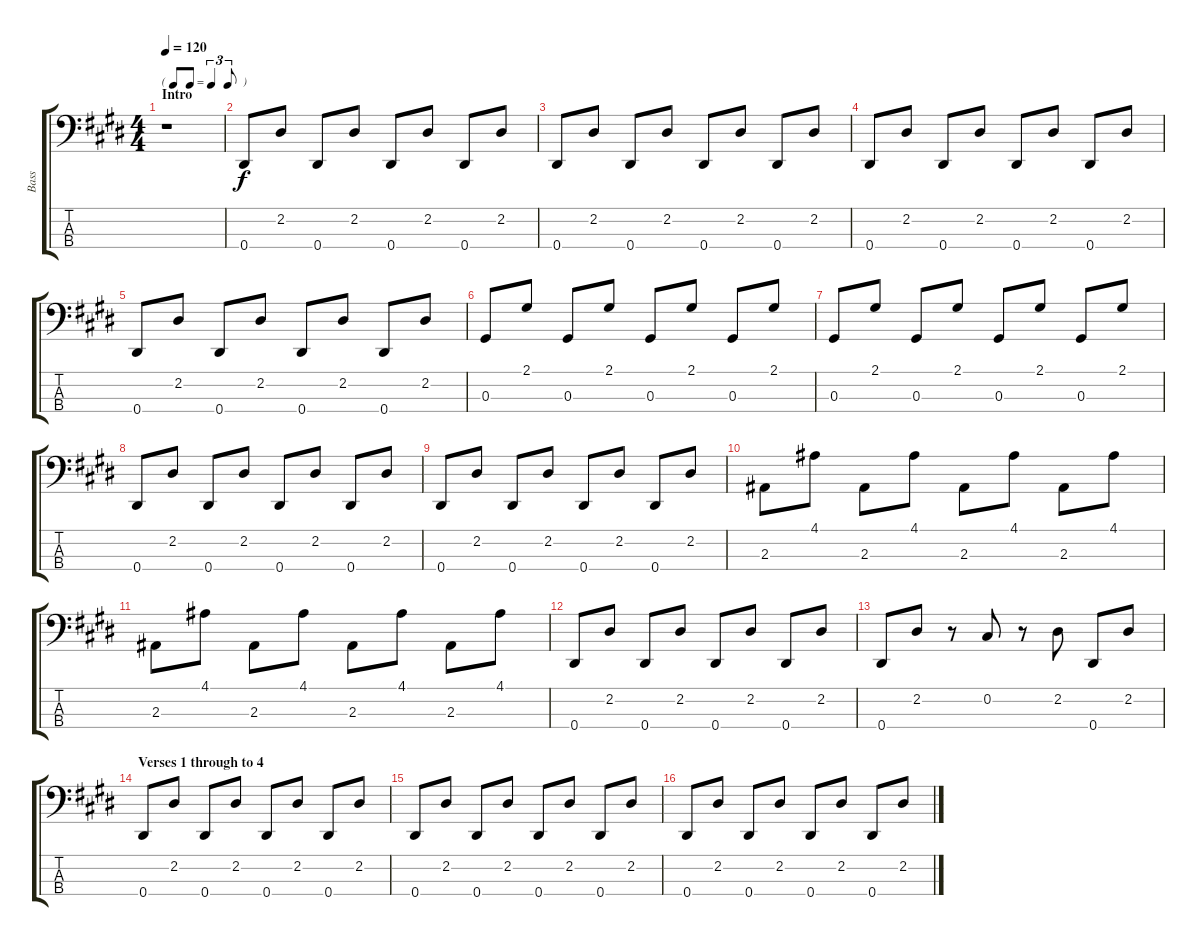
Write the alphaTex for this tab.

\track ("Bass" "Bass") {instrument electricbassfinger}
\staff {score tabs}
\tuning (Gb2 Db2 Ab1 Eb1) {hide}
\ts (4 4)
\tf triplet8th
\section ("" "Intro")
\tempo 120
\clef f4
\ks e
r.1{dy f instrument electricbassfinger} |
0.4.8 2.2.8 0.4.8 2.2.8 0.4.8 2.2.8 0.4.8 2.2.8 |
0.4.8 2.2.8 0.4.8 2.2.8 0.4.8 2.2.8 0.4.8 2.2.8 |
0.4.8 2.2.8 0.4.8 2.2.8 0.4.8 2.2.8 0.4.8 2.2.8 |
0.4.8 2.2.8 0.4.8 2.2.8 0.4.8 2.2.8 0.4.8 2.2.8 |
0.3.8 2.1.8 0.3.8 2.1.8 0.3.8 2.1.8 0.3.8 2.1.8 |
0.3.8 2.1.8 0.3.8 2.1.8 0.3.8 2.1.8 0.3.8 2.1.8 |
0.4.8 2.2.8 0.4.8 2.2.8 0.4.8 2.2.8 0.4.8 2.2.8 |
0.4.8 2.2.8 0.4.8 2.2.8 0.4.8 2.2.8 0.4.8 2.2.8 |
2.3.8 4.1.8 2.3.8 4.1.8 2.3.8 4.1.8 2.3.8 4.1.8 |
2.3.8 4.1.8 2.3.8 4.1.8 2.3.8 4.1.8 2.3.8 4.1.8 |
0.4.8 2.2.8 0.4.8 2.2.8 0.4.8 2.2.8 0.4.8 2.2.8 |
0.4.8 2.2.8 r.8 0.2.8 r.8 2.2.8 0.4.8 2.2.8 |
\section ("" "Verses 1 through to 4")
0.4.8 2.2.8 0.4.8 2.2.8 0.4.8 2.2.8 0.4.8 2.2.8 |
0.4.8 2.2.8 0.4.8 2.2.8 0.4.8 2.2.8 0.4.8 2.2.8 |
0.4.8 2.2.8 0.4.8 2.2.8 0.4.8 2.2.8 0.4.8 2.2.8
